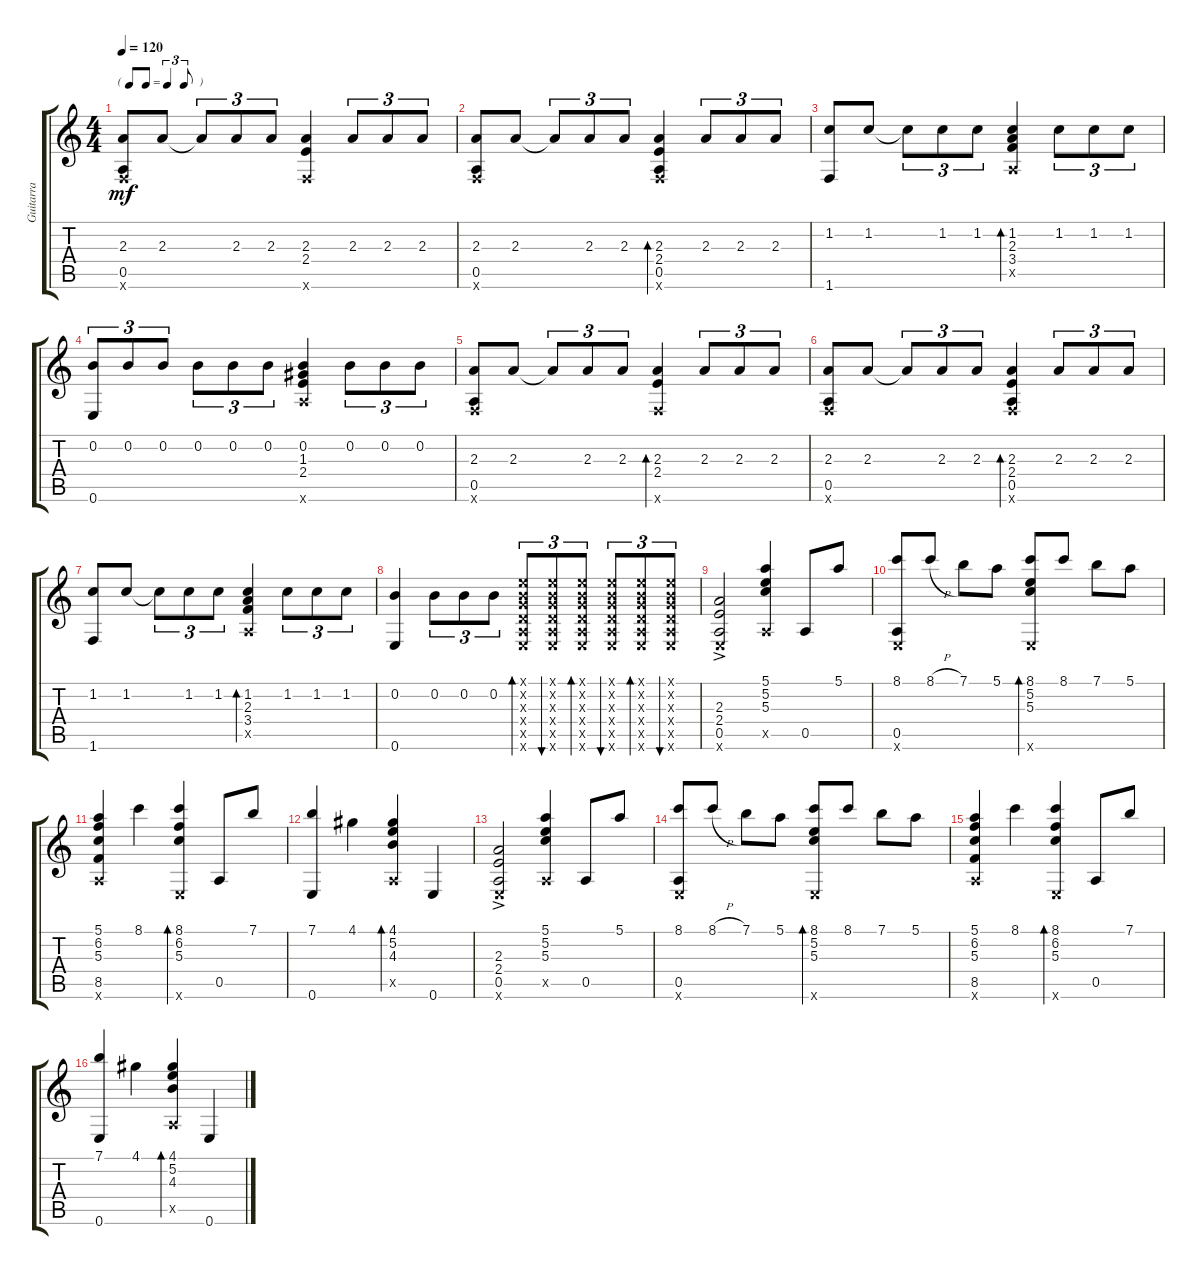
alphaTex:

\track ("Guitarra" "Guitarra") {instrument acousticguitarnylon}
\staff {score tabs}
\tuning (E4 B3 G3 D3 A2 E2) {hide}
\ts (4 4)
\tf triplet8th
\tempo 120
\clef g2
\ks c
(2.3 0.5 1.6{x}).8{dy mf} 2.3.8 2.3{t}.8{tu (3 2)} 2.3.8{tu (3 2)} 2.3.8{tu (3 2)} (2.3 2.4 1.6{x}).4 2.3.8{tu (3 2)} 2.3.8{tu (3 2)} 2.3.8{tu (3 2)} |
(2.3 0.5 1.6{x}).8 2.3.8 2.3{t}.8{tu (3 2)} 2.3.8{tu (3 2)} 2.3.8{tu (3 2)} (2.3 2.4 0.5 1.6{x}).4{bd 60} 2.3.8{tu (3 2)} 2.3.8{tu (3 2)} 2.3.8{tu (3 2)} |
(1.2 1.6).8 1.2.8 1.2{t}.8{tu (3 2)} 1.2.8{tu (3 2)} 1.2.8{tu (3 2)} (1.2 2.3 3.4 0.5{x}).4{bd 60} 1.2.8{tu (3 2)} 1.2.8{tu (3 2)} 1.2.8{tu (3 2)} |
(0.2 0.6).8{tu (3 2)} 0.2.8{tu (3 2)} 0.2.8{tu (3 2)} 0.2.8{tu (3 2)} 0.2.8{tu (3 2)} 0.2.8{tu (3 2)} (0.2 1.3 2.4 5.6{x}).4 0.2.8{tu (3 2)} 0.2.8{tu (3 2)} 0.2.8{tu (3 2)} |
(2.3 0.5 1.6{x}).8 2.3.8 2.3{t}.8{tu (3 2)} 2.3.8{tu (3 2)} 2.3.8{tu (3 2)} (2.3 2.4 1.6{x}).4{bd 60} 2.3.8{tu (3 2)} 2.3.8{tu (3 2)} 2.3.8{tu (3 2)} |
(2.3 0.5 1.6{x}).8 2.3.8 2.3{t}.8{tu (3 2)} 2.3.8{tu (3 2)} 2.3.8{tu (3 2)} (2.3 2.4 0.5 1.6{x}).4{bd 60} 2.3.8{tu (3 2)} 2.3.8{tu (3 2)} 2.3.8{tu (3 2)} |
(1.2 1.6).8 1.2.8 1.2{t}.8{tu (3 2)} 1.2.8{tu (3 2)} 1.2.8{tu (3 2)} (1.2 2.3 3.4 0.5{x}).4{bd 60} 1.2.8{tu (3 2)} 1.2.8{tu (3 2)} 1.2.8{tu (3 2)} |
(0.2 0.6).4 0.2.8{tu (3 2)} 0.2.8{tu (3 2)} 0.2.8{tu (3 2)} (0.1{x} 0.2{x} 0.3{x} 0.4{x} 0.5{x} 0.6{x}).8{tu (3 2) bd 60} (0.1{x} 0.2{x} 0.3{x} 0.4{x} 0.5{x} 0.6{x}).8{tu (3 2) bu 60} (0.1{x} 0.2{x} 0.3{x} 0.4{x} 0.5{x} 0.6{x}).8{tu (3 2) bd 60} (0.1{x} 0.2{x} 0.3{x} 0.4{x} 0.5{x} 0.6{x}).8{tu (3 2) bu 60} (0.1{x} 0.2{x} 0.3{x} 0.4{x} 0.5{x} 0.6{x}).8{tu (3 2) bd 60} (0.1{x} 0.2{x} 0.3{x} 0.4{x} 0.5{x} 0.6{x}).8{tu (3 2) bu 60} |
(2.3 2.4{ac} 0.5 0.6{x}).2 (5.1 5.2 5.3 0.5{x}).4 0.5.8 5.1.8 |
(8.1 0.5 0.6{x}).8 8.1{h}.8 7.1.8 5.1.8 (8.1 5.2 5.3 0.6{x}).8{bd 60} 8.1.8 7.1.8 5.1.8 |
(5.1 6.2 5.3 8.5 5.6{x}).4 8.1.4 (8.1 6.2 5.3 0.6{x}).4{bd 60} 0.5.8 7.1.8 |
(7.1 0.6).4 4.1.4 (4.1 5.2 4.3 0.5{x}).4{bd 60} 0.6.4 |
(2.3 2.4{ac} 0.5 0.6{x}).2 (5.1 5.2 5.3 0.5{x}).4 0.5.8 5.1.8 |
(8.1 0.5 0.6{x}).8 8.1{h}.8 7.1.8 5.1.8 (8.1 5.2 5.3 0.6{x}).8{bd 60} 8.1.8 7.1.8 5.1.8 |
(5.1 6.2 5.3 8.5 5.6{x}).4 8.1.4 (8.1 6.2 5.3 0.6{x}).4{bd 60} 0.5.8 7.1.8 |
(7.1 0.6).4 4.1.4 (4.1 5.2 4.3 0.5{x}).4{bd 60} 0.6.4
